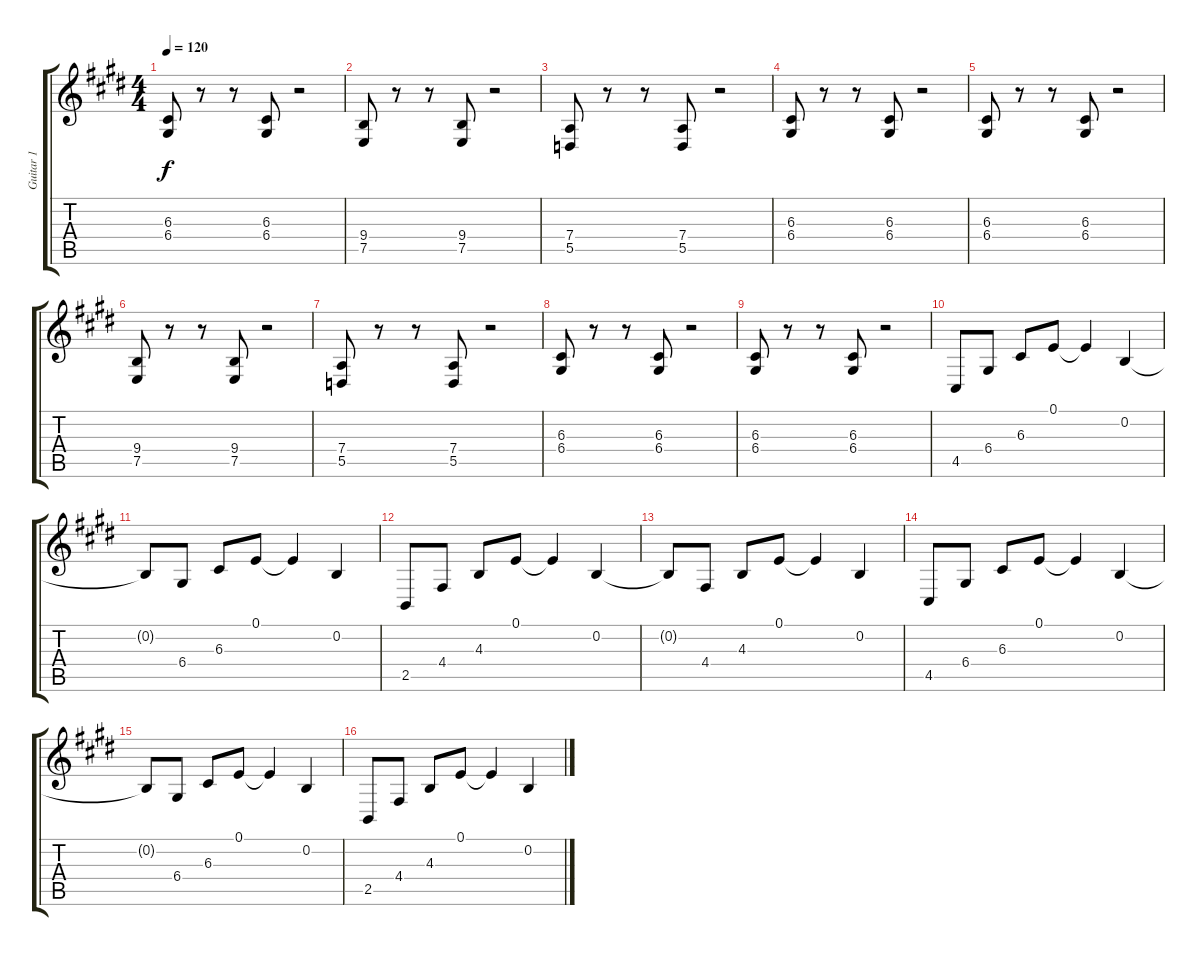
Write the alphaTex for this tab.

\track ("Guitar 1" "Guitar 1") {instrument lead2sawtooth}
\staff {score tabs}
\tuning (E4 B3 G3 D3 A2 E2) {hide}
\ts (4 4)
\tempo 120
\clef g2
\ks e
(6.3 6.4).8{dy f} r.8 r.8 (6.3 6.4).8 r.2 |
(9.4 7.5).8 r.8 r.8 (9.4 7.5).8 r.2 |
(7.4 5.5).8 r.8 r.8 (7.4 5.5).8 r.2 |
(6.3 6.4).8 r.8 r.8 (6.3 6.4).8 r.2 |
(6.3 6.4).8 r.8 r.8 (6.3 6.4).8 r.2 |
(9.4 7.5).8 r.8 r.8 (9.4 7.5).8 r.2 |
(7.4 5.5).8 r.8 r.8 (7.4 5.5).8 r.2 |
(6.3 6.4).8 r.8 r.8 (6.3 6.4).8 r.2 |
(6.3 6.4).8 r.8 r.8 (6.3 6.4).8 r.2 |
4.5.8 6.4.8 6.3.8 0.1.8 0.1{t}.4 0.2.4 |
0.2{t}.8 6.4.8 6.3.8 0.1.8 0.1{t}.4 0.2.4 |
2.5.8 4.4.8 4.3.8 0.1.8 0.1{t}.4 0.2.4 |
0.2{t}.8 4.4.8 4.3.8 0.1.8 0.1{t}.4 0.2.4 |
4.5.8 6.4.8 6.3.8 0.1.8 0.1{t}.4 0.2.4 |
0.2{t}.8 6.4.8 6.3.8 0.1.8 0.1{t}.4 0.2.4 |
2.5.8 4.4.8 4.3.8 0.1.8 0.1{t}.4 0.2.4
